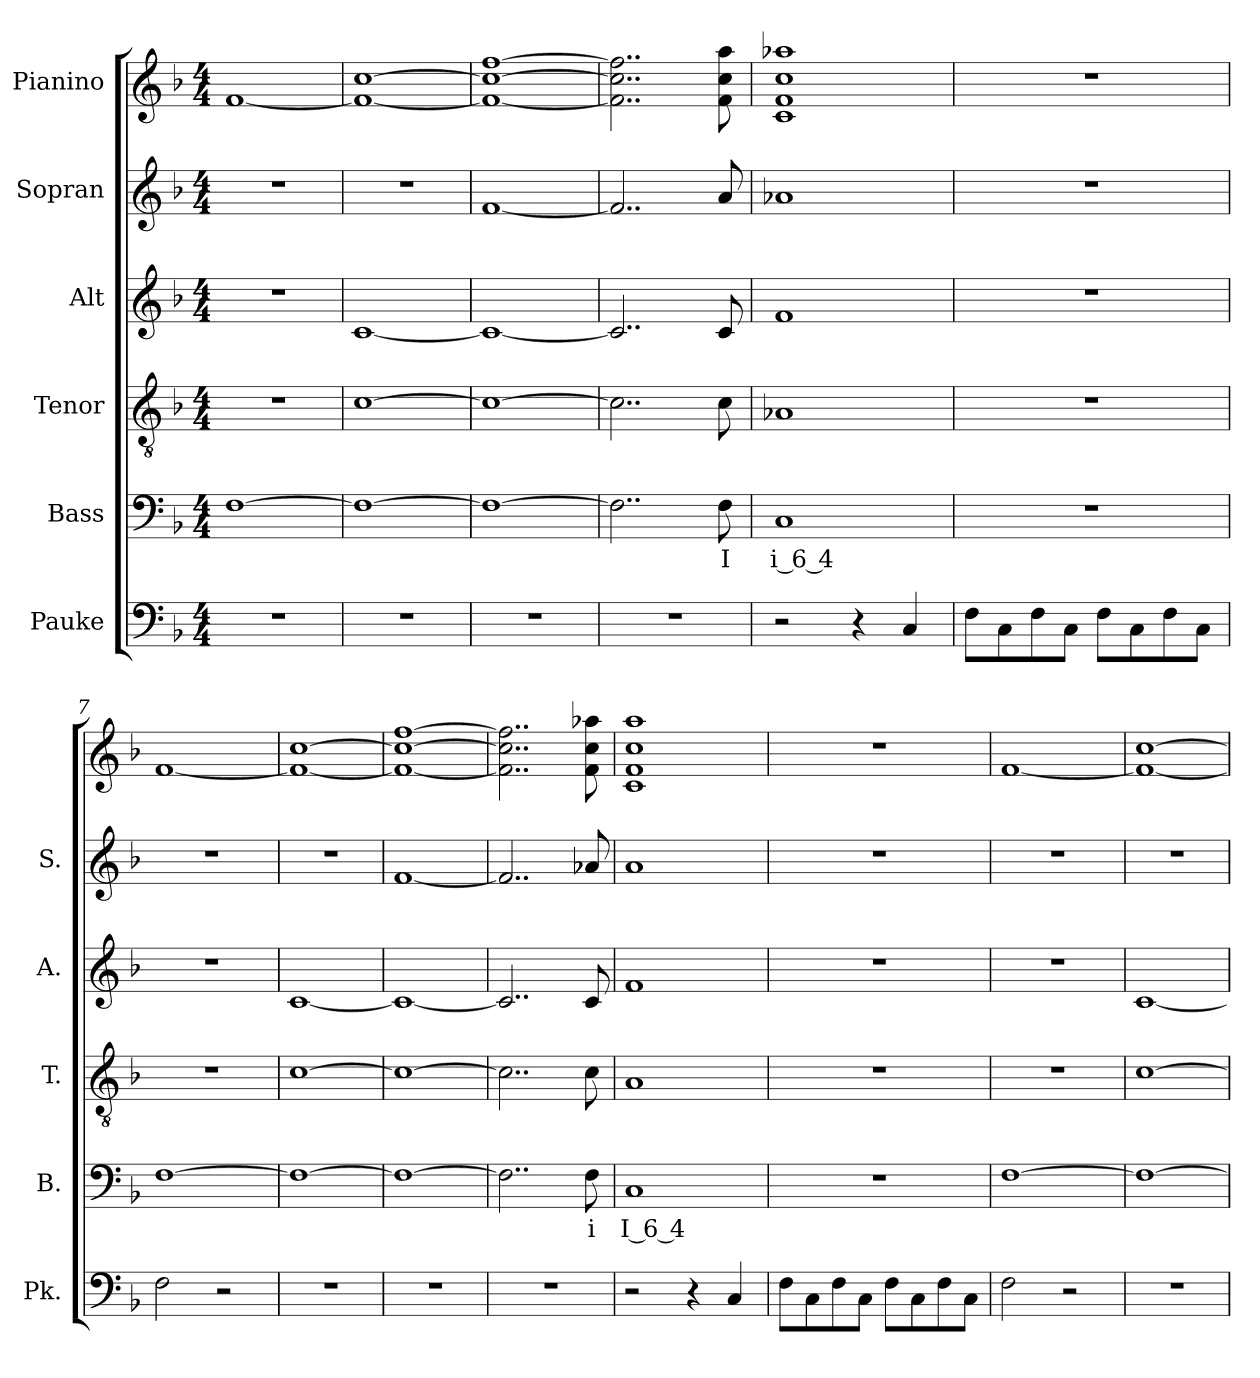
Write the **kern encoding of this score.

**kern	**kern	**text	**kern	**kern	**kern	**kern
*part6	*part5	*part5	*part4	*part3	*part2	*part1
*staff6	*staff5	*staff5	*staff4	*staff3	*staff2	*staff1
*I"Pauke	*I"Bass	*	*I"Tenor	*I"Alt	*I"Sopran	*I"Pianino
*I'Pk.	*I'B.	*	*I'T.	*I'A.	*I'S.	*
*clefF4	*clefF4	*	*clefGv2	*clefG2	*clefG2	*clefG2
*k[b-]	*k[b-]	*	*k[b-]	*k[b-]	*k[b-]	*k[b-]
*M4/4	*M4/4	*	*M4/4	*M4/4	*M4/4	*M4/4
*MM95	*MM95	*	*MM95	*MM95	*MM95	*MM95
=1	=1	=1	=1	=1	=1	=1
1r	[1F	.	1r	1r	1r	[1f
=2	=2	=2	=2	=2	=2	=2
1r	1F_	.	[1c	[1c	1r	1f_ [1cc
=3	=3	=3	=3	=3	=3	=3
1r	1F_	.	1c_	1c_	[1f	1f_ 1cc_ [1ff
=4	=4	=4	=4	=4	=4	=4
1r	2..F\]	.	2..c\]	2..c/]	2..f/]	2..f\] 2..cc\] 2..ff\]
.	8F\	I	8c\	8c/	8a/	8f\ 8cc\ 8aa\
=5	=5	=5	=5	=5	=5	=5
2r	1C	i 6 4	1A-X	1f	1a-X	1c 1f 1cc 1aa-X
4r	.	.	.	.	.	.
4C/	.	.	.	.	.	.
=6	=6	=6	=6	=6	=6	=6
8F\L	1r	.	1r	1r	1r	1r
8C\	.	.	.	.	.	.
8F\	.	.	.	.	.	.
8C\J	.	.	.	.	.	.
8F\L	.	.	.	.	.	.
8C\	.	.	.	.	.	.
8F\	.	.	.	.	.	.
8C\J	.	.	.	.	.	.
!!LO:LB:g=z
=7	=7	=7	=7	=7	=7	=7
2F\	[1F	.	1r	1r	1r	[1f
2r	.	.	.	.	.	.
=8	=8	=8	=8	=8	=8	=8
1r	1F_	.	[1c	[1c	1r	1f_ [1cc
=9	=9	=9	=9	=9	=9	=9
1r	1F_	.	1c_	1c_	[1f	1f_ 1cc_ [1ff
=10	=10	=10	=10	=10	=10	=10
1r	2..F\]	.	2..c\]	2..c/]	2..f/]	2..f\] 2..cc\] 2..ff\]
.	8F\	i	8c\	8c/	8a-X/	8f\ 8cc\ 8aa-X\
=11	=11	=11	=11	=11	=11	=11
2r	1C	I 6 4	1A	1f	1a	1c 1f 1cc 1aa
4r	.	.	.	.	.	.
4C/	.	.	.	.	.	.
=12	=12	=12	=12	=12	=12	=12
8F\L	1r	.	1r	1r	1r	1r
8C\	.	.	.	.	.	.
8F\	.	.	.	.	.	.
8C\J	.	.	.	.	.	.
8F\L	.	.	.	.	.	.
8C\	.	.	.	.	.	.
8F\	.	.	.	.	.	.
8C\J	.	.	.	.	.	.
!!LO:PB:g=z
=13	=13	=13	=13	=13	=13	=13
2F\	[1F	.	1r	1r	1r	[1f
2r	.	.	.	.	.	.
=14	=14	=14	=14	=14	=14	=14
1r	1F_	.	[1c	[1c	1r	1f_ [1cc
=	=	=	=	=	=	=
*-	*-	*-	*-	*-	*-	*-
